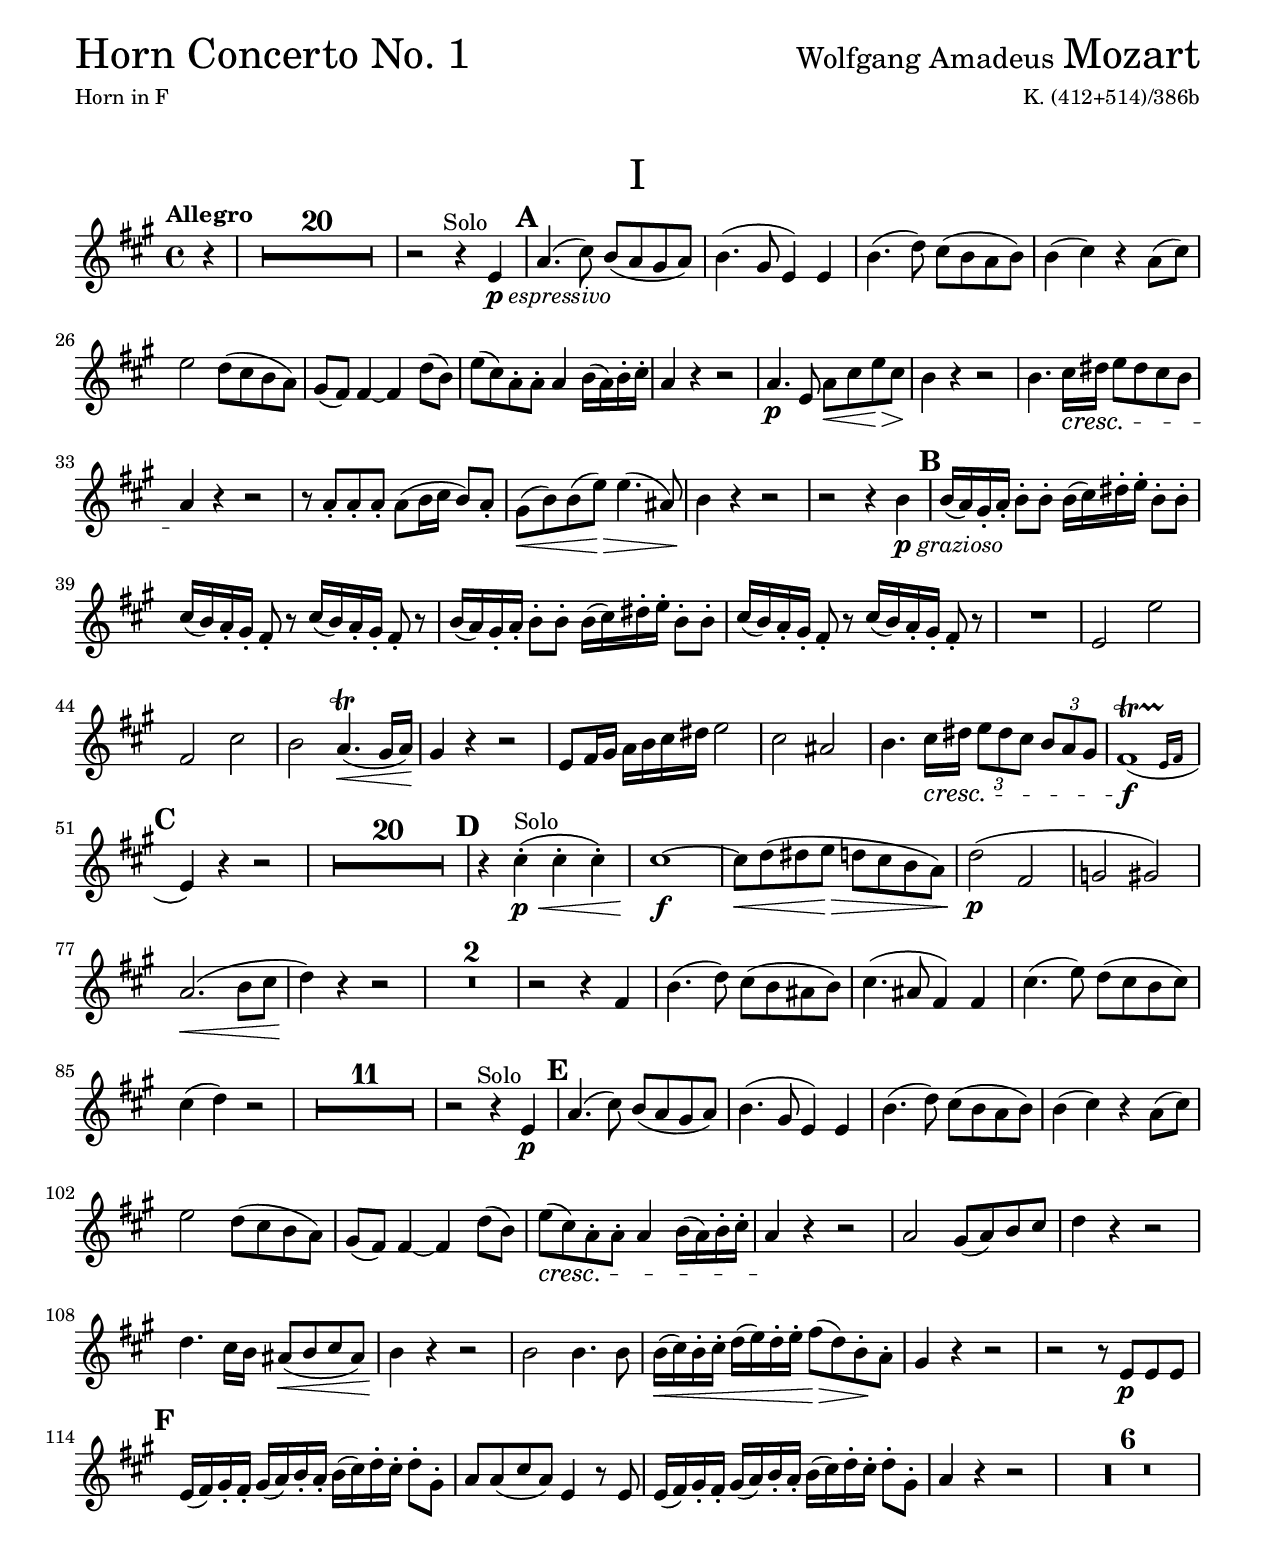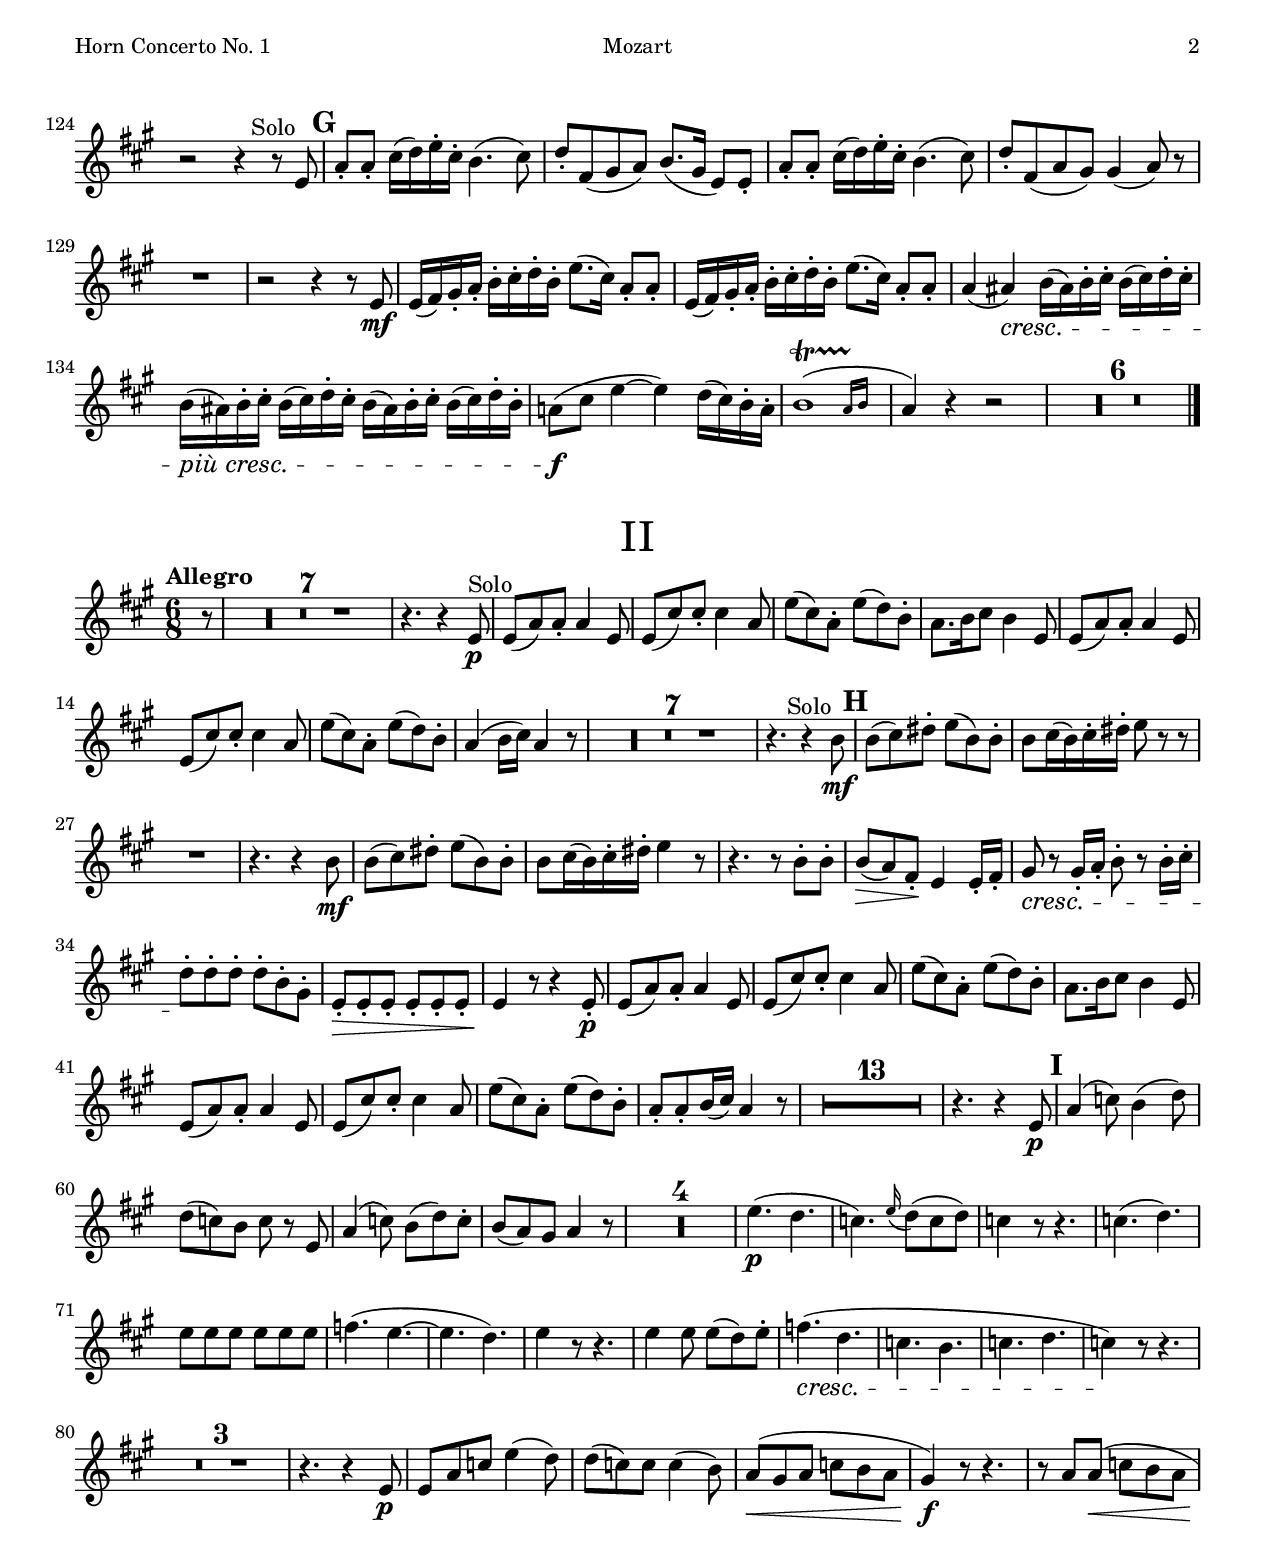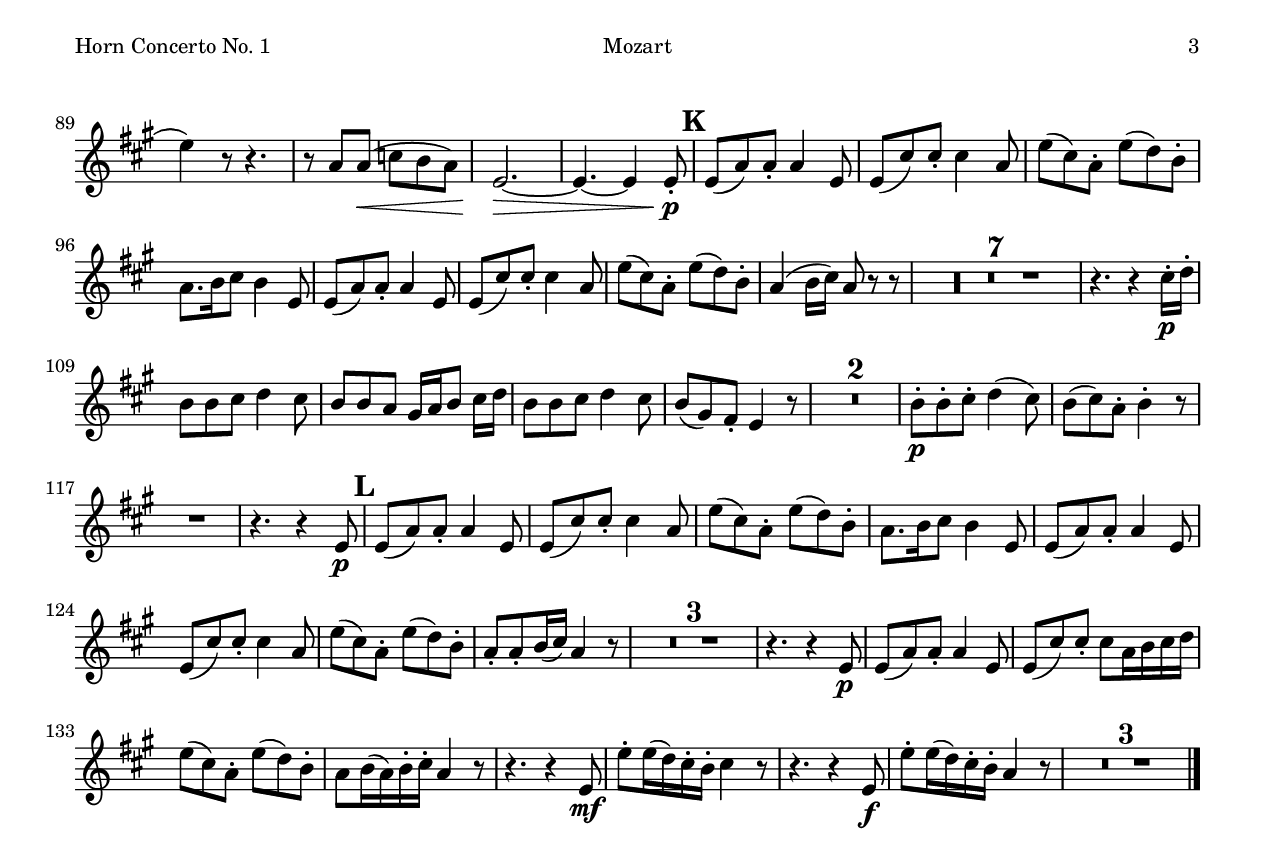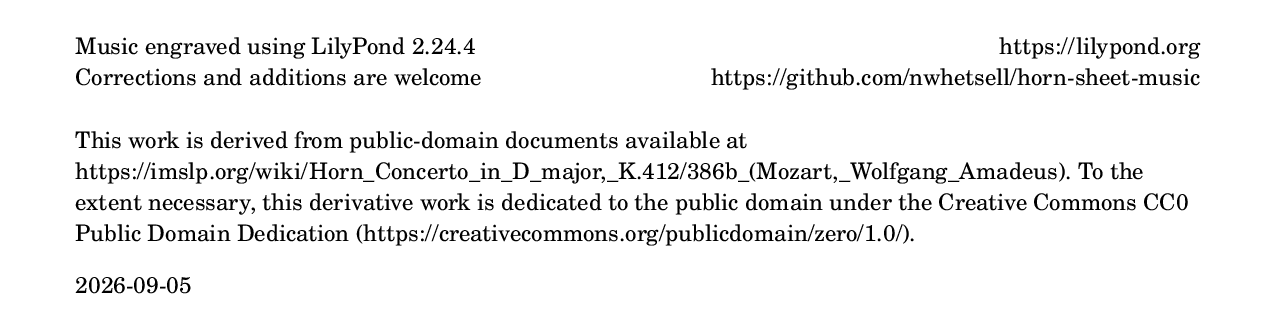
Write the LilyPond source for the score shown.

\version "2.24.0"

source-url = "https://imslp.org/wiki/Horn_Concerto_in_D_major,_K.412/386b_(Mozart,_Wolfgang_Amadeus)"
\header {
  composer-last-name = "Mozart"
  composer-first-name = "Wolfgang Amadeus"
  title = "Horn Concerto No. 1"
  opus = "K. (412+514)/386b"
  instrument = "Horn in F"
}

\include "../titling.ily"
\include "settings.ily"

\pointAndClickOff

\layout {
  \context {
    \Score
    rehearsalMarkFormatter = #format-mark-alphabet
    skipBars = ##t
    #(if preserve-line-breaks? #{
      \override NonMusicalPaperColumn.line-break-permission = ##f
    #})
    \override TupletBracket.bracket-visibility = #'if-no-beam
  }
}

\score {
  \header { piece = "I" }
  \new Staff <<
    \language "english"
    \transpose f d {
      \new Voice \relative {
        \transposition d

        \key c \major
        \time 4/4

        \tempo "Allegro"

        \partial 4 { r4 } |
        R1*20

        r2 r4 g'4^\markup { \right-align "Solo" }_\markup { \dynamic "p" \italic "espressivo" } |
        \mark \default % A
        c4.( e8) d( c b c) |
        d4.( b8 g4) 4 |
        d'4.( f8) e( d c d) |
        d4( e) r c8( e) |
        g2 f8( e d c) |
        b8( a) 4~4 f'8( d) |
        g8( e) c-. 8-. 4 d16( c) d-. e-. |
        c4 r r2 |

        c4. \p g8 c \< e g \> e |
        d4 \! r r2 |
        d4. e16 \cresc f-sharp g8 f-sharp e d |
        c4 \! r r2 |
        r8 c-. 8-. 8-. 8( d16 e d8) c-. |
        b8( \< d) 8( g) \> 4.( c-sharp,8) |
        d4 \! r r2 |
        r2 r4 d_\markup { \dynamic "p" \italic "grazioso" } | \noBreak

        \mark \default % B
        \repeat unfold 2 {
          d16( c) b-. c-. d8-. 8-. d16( e) f-sharp-. g-. d8-. 8-. |
          \repeat unfold 2 { e16( d) c-. b-. a8-. r } |
        }
        R1
        g2 g' |
        a,2 e' |
        d2 c4.\trill( \< b16 c) |
        b4 \! r r2 |
        g8 a16 b c d e f-sharp g2 |
        e2 c-sharp |
        d4. e16 \cresc f-sharp \tuplet 3/2 4 { g8 f-sharp e d c b } |
        \afterGrace a1(\startTrillSpan \f { g16 a\stopTrillSpan } |

        \mark \default % C
        g4) r r2 |
        R1*20

        \mark \default % D
        r4 e'-.^"Solo"( \p \< e-. e-.) |
        e1~ \f |
        e8 \< f( f-sharp g \> f e d c) |
        f2( \p a, |
        b-flat2 b) |
        c2.( \< d8 e |
        f4) \! r r2 |
        R1*2
        r2 r4 a,4 |
        d4.( f8) e( d c-sharp d) |
        e4.( c-sharp8 a4) 4 |
        e'4.( g8) f( e d e) |
        e4( f) r2 |
        R1*11

        r2 r4 g,4^\markup { \right-align "Solo" } \p |
        \mark \default % E
        c4.( e8) d( c b c) |
        d4.( b8 g4) 4 |
        d'4.( f8) e( d c d) |
        d4( e) r c8( e) |
        g2 f8( e d c) |
        b8( a) 4~4 f'8( d) |
        g8( \cresc e) c-. 8-. 4 d16( c) d-. e-. |
        c4 \! r r2 |

        c2 b8( c) d e |
        f4 r r2 |
        f4. e16 d c-sharp8( \< d e c-sharp) |
        d4 \! r r2 |
        d2 4. 8 |
        d16( \< e) d-. e-. f( g) f-. g-. a8( \> f) d-. \! c-. |
        b4 r r2 |

        r2 r8 g \p g g |
        \mark \default % F
        g16( a) b-. a-. b( c) d-. c-. d( e) f-. e-. f8-. b,-. |
        c8 c( e c) g4 r8 g |
        g16( a) b-. a-. b( c) d-. c-. d( e) f-. e-. f8-. b,-. |
        c4 r r2 |
        R1*6

        r2 r4 r8 g^\markup { \right-align "Solo" } |
        \mark \default % G
        c8-. 8-. e16( f) g-. e-. d4.( e8) |
        f8-. a,( b c) d8.( b16 g8) 8-. |
        c8-. 8-. e16( f) g-. e-. d4.( e8) |
        f8-. a,( c b) b4( c8) r |
        R1
        r2 r4 r8 g \mf |
        \repeat unfold 2 {
          g16( a) b-. c-. d-. e-. f-. d-. g8.( e16) c8-. 8-. |
        }
        c4( c-sharp) \cresc d16( c-sharp) d-. e-. d( e) f-. e-. |
        d16( #(make-music 'CrescendoEvent 'span-direction START 'span-type 'text 'span-text "più cresc.") c-sharp) d-. e-. d( e) f-. e-. d( c-sharp) d-. e-. d( e) f-. d-. |
        c!8( \f e g4~4) f16( e) d-. c-. |
        \afterGrace d1(\startTrillSpan { c16 d\stopTrillSpan } |
        c4) r r2 |
        R1*6 \bar "|."
      }
    }

    #(if preserve-line-breaks? #{ \new Voice {
      s4 s1*26 \break
      \repeat unfold 2 { s1*6 \break }
      s1*4 \break
      s1*8 \break
      s1*30 \break
      s1*18 \break
      \repeat unfold 2 { s1*7 \break }
      s1*4 \break
      s1*11 \break
      s1*5 \break
    } #})
  >>
}

\score {
  \header { piece = "II" }
  \new Staff <<
    \language "english"
    \transpose f d {
      \new Voice \relative {
        \transposition d

        \key c \major
        \time 6/8

        \tempo "Allegro"

        \partial 8 { r8 } |
        R2.*7

        r4. r4 g'8^"Solo" \p |
        g8( c) 8-. c4 g8 |
        g8( e') 8-. e4 c8 |
        g'8( e) c-. g'( f) d-. |
        c8. d16 e8 d4 g,8 |
        g( c) 8-. c4 g8 |
        g8( e') 8-. e4 c8 |
        g'8( e) c-. g'( f) d-. |
        c4( d16 e) c4 r8 |
        R2.*7

        r4. r4 d8^\markup { \right-align "Solo" } \mf |
        \mark #8 % H
        d8( e) f-sharp-. g( d) 8-. |
        d8 e16( d) e-. f-sharp-. g8 r r |
        R2.
        r4. r4 d8 \mf |
        d8( e) f-sharp-. g( d) 8-. |
        d8 e16( d) e-. f-sharp-. g4 r8 |
        r4. r8 d-. 8-. |
        d8( \> c) a-. \! g4 16-. a-. |
        b8 \cresc r b16-. c-. d8-. r d16-. e-. |
        f8-. \! 8-. 8-. 8-. d-. b-. |
        g8-. \> 8-. 8-. 8-. 8-. 8-. |
        g4 \! r8 r4 g8-. \p |

        g8( c) 8-. c4 g8 |
        g8( e') 8-. e4 c8 |
        g'8( e) c-. g'( f) d-. |
        c8. d16 e8 d4 g,8 |
        g8( c) 8-. c4 g8 |
        g8( e') 8-. e4 c8 |
        g'8( e) c-. g'( f) d-. |
        c8-. 8-. d16( e) c4 r8 |
        R2.*13

        r4. r4 g8 \p |
        \mark \default % I
        c4( e-flat8) d4( f8) |
        f8( e-flat) d e-flat r g, |
        c4( e-flat8) d( f) e-flat-. |
        d8( c) b c4 r8 |
        R2.*4
        g'4.( \p f |
        e-flat4.) \grace g16( f8)( e-flat f) |
        e-flat4 r8 r4. |
        e-flat4.( f) |
        g8 8 8 8 8 8 |
        a-flat4.( g~ |
        g4. f) |
        g4 r8 r4. |
        g4 8 8( f) g-. |
        a-flat4.( \cresc f |
        e-flat4. d4. |
        e-flat4. f4. |
        e-flat4) \! r8 r4. |
        R2.*3

        r4. r4 g,8 \p |
        g8 c e-flat g4( f8) |
        f8( e-flat) 8 4( d8) |
        c( \< b c e-flat d c |
        b4) \f r8 r4. |
        r8 c c( \< e-flat d c |
        g'4) \! r8 r4. |
        r8 c, c( \< e-flat d c) |
        g2.~ \> |
        g4.~4 g8-. \p |

        \mark #11 % K
        g8( c) 8-. c4 g8 |
        g8( e') 8-. e4 c8 |
        g'8( e) c-. g'( f) d-. |
        c8. d16 e8 d4 g,8 |
        g8( c) 8-. c4 g8 |
        g8( e') 8-. e4 c8 |
        g'8( e) c-. g'( f) d-. |
        c4( d16 e) c8 r r |
        R2.*7

        r4. r4 e16-. \p f-. |
        d8 8 e f4 e8 |
        d8 8 c b16[ c d8] e16 f |
        d8 8 e f4 e8 |
        d8( b) a-. g4 r8 |
        R2.*2
        d'8-. \p 8-. e-. f4( e8) |
        d8( e) c-. d4-. r8 |
        R2.

        r4. r4 g,8 \p |
        \mark \default
        g8( c) 8-. c4 g8 |
        g8( e') 8-. e4 c8 |
        g'8( e) c-. g'( f) d-. |
        c8. d16 e8 d4 g,8 |
        g8( c) 8-. c4 g8 |
        g8( e') 8-. e4 c8 |
        g'8( e) c-. g'( f) d-. |
        c8-. 8-. d16( e) c4 r8 |

        R2.*3
        r4. r4 g8 \p |
        g8( c) 8-. c4 g8 |
        g8( e') 8-. e c16 d e f |
        g8( e) c-. g'( f) d-. |
        c8 d16( c) d-. e-. c4 r8 |
        r4. r4 g8 \mf |
        g'8-. g16( f) e-. d-. e4 r8 |
        r4. r4 g,8 \f |
        g'8-. g16( f) e-. d-. c4 r8 |
        R2.*3 \bar "|."
      }
    }

    #(if preserve-line-breaks? #{ \new Voice {
      s8 s2.*12 \break
      s2.*13 \break
      s2.*7 \break
      s2.*6 \break
      s2.*19 \break
      s2.*11 \break
      s2.*9 \break
      s2.*10 \break
      s2.*7 \break
      s2.*13 \break
      \repeat unfold 2 { s2.*8 \break }
      s2.*9 \break
    } #})
  >>
}

\bookpart {
  \paper {
    bookTitleMarkup = ##f
    scoreTitleMarkup = ##f
    evenHeaderMarkup = ##f
    oddHeaderMarkup = \evenHeaderMarkup
  }
  \colophon
}
